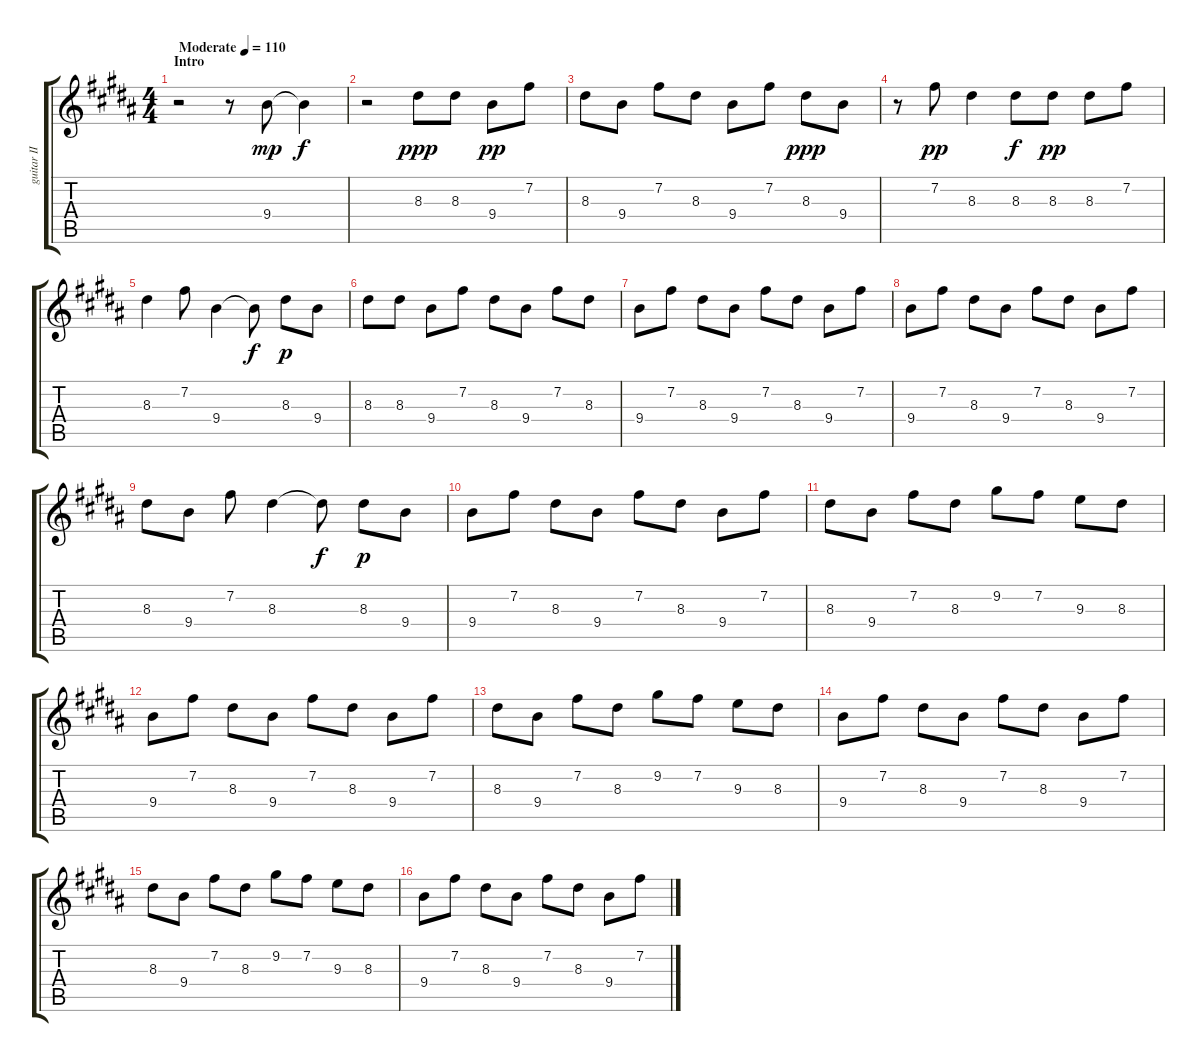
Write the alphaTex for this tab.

\track ("guitar II" "guitar II") {instrument electricguitarclean}
\staff {score tabs}
\tuning (E4 B3 G3 D3 A2 E2) {hide}
\ts (4 4)
\section ("" "Intro")
\tempo (110 "Moderate")
\clef g2
\ks b
r.2{dy mp instrument electricguitarclean} r.8 9.4.8 9.4{t}.4{dy f} |
r.2 8.3.8{dy ppp} 8.3.8 9.4.8{dy pp} 7.2.8 |
8.3.8 9.4.8 7.2.8 8.3.8 9.4.8 7.2.8 8.3.8{dy ppp} 9.4.8 |
r.8 7.2.8{dy pp} 8.3.4 8.3.8{dy f} 8.3.8{dy pp} 8.3.8 7.2.8 |
8.3.4 7.2.8 9.4.4 9.4{t}.8{dy f} 8.3.8{dy p} 9.4.8 |
8.3.8 8.3.8 9.4.8 7.2.8 8.3.8 9.4.8 7.2.8 8.3.8 |
9.4.8 7.2.8 8.3.8 9.4.8 7.2.8 8.3.8 9.4.8 7.2.8 |
9.4.8 7.2.8 8.3.8 9.4.8 7.2.8 8.3.8 9.4.8 7.2.8 |
8.3.8 9.4.8 7.2.8 8.3.4 8.3{t}.8{dy f} 8.3.8{dy p} 9.4.8 |
9.4.8 7.2.8 8.3.8 9.4.8 7.2.8 8.3.8 9.4.8 7.2.8 |
8.3.8 9.4.8 7.2.8 8.3.8 9.2.8 7.2.8 9.3.8 8.3.8 |
9.4.8 7.2.8 8.3.8 9.4.8 7.2.8 8.3.8 9.4.8 7.2.8 |
8.3.8 9.4.8 7.2.8 8.3.8 9.2.8 7.2.8 9.3.8 8.3.8 |
9.4.8 7.2.8 8.3.8 9.4.8 7.2.8 8.3.8 9.4.8 7.2.8 |
8.3.8 9.4.8 7.2.8 8.3.8 9.2.8 7.2.8 9.3.8 8.3.8 |
9.4.8 7.2.8 8.3.8 9.4.8 7.2.8 8.3.8 9.4.8 7.2.8
